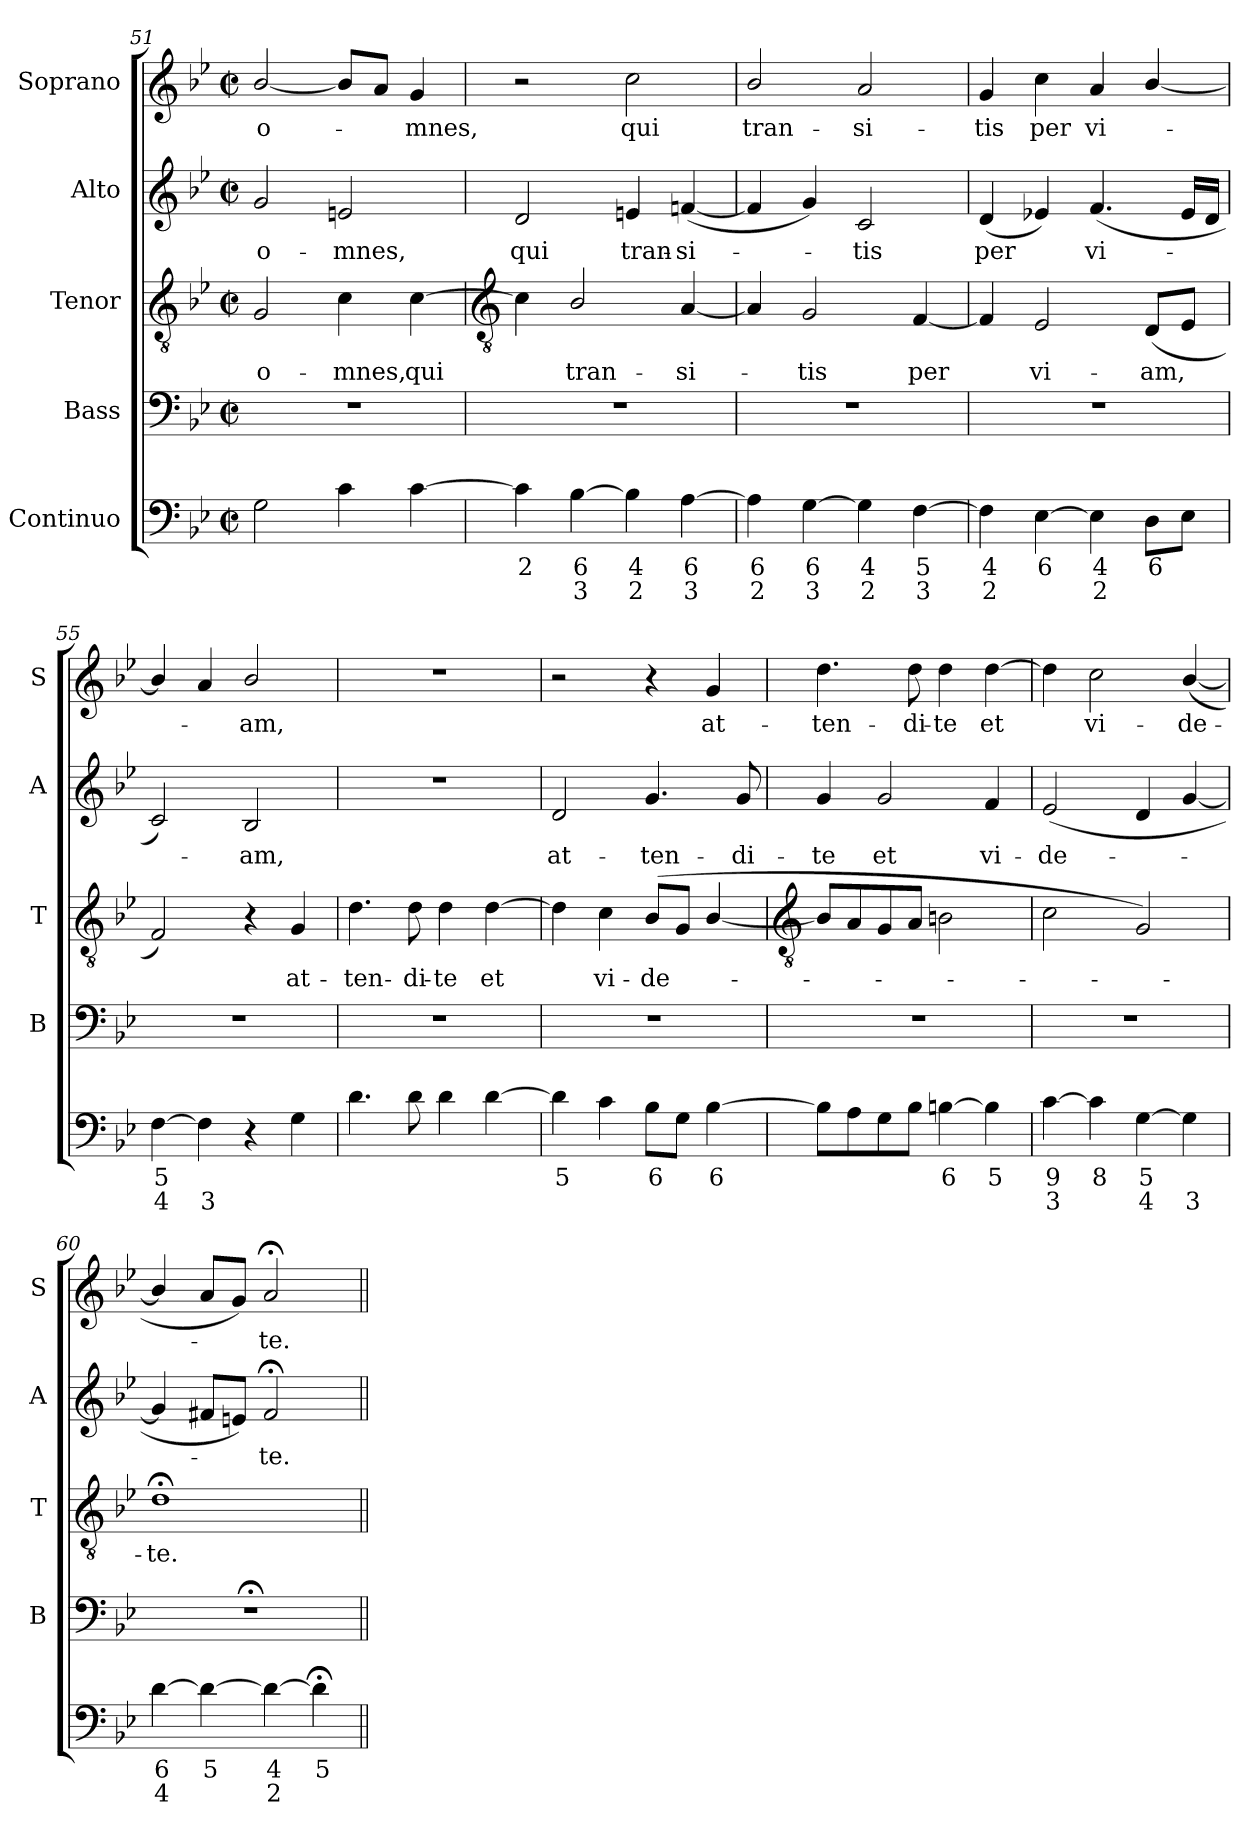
**kern	**text	**text	**kern	**kern	**text	**kern	**text	**kern	**text
*part5	*part5	*part5	*part4	*part3	*part3	*part2	*part2	*part1	*part1
*staff5	*staff5	*staff5	*staff4	*staff3	*staff3	*staff2	*staff2	*staff1	*staff1
*I"Continuo	*	*	*I"Bass	*I"Tenor	*	*I"Alto	*	*I"Soprano	*
*	*	*	*I'B	*I'T	*	*I'A	*	*I'S	*
*clefF4	*	*	*clefF4	*clefGv2	*	*clefG2	*	*clefG2	*
*k[b-e-]	*	*	*k[b-e-]	*k[b-e-]	*	*k[b-e-]	*	*k[b-e-]	*
*B-:	*	*	*B-:	*B-:	*	*B-:	*	*B-:	*
*M2/2	*	*	*M2/2	*M2/2	*	*M2/2	*	*M2/2	*
*met(c|)	*	*	*met(c|)	*met(c|)	*	*met(c|)	*	*met(c|)	*
=51	=51	=51	=51	=51	=51	=51	=51	=51	=51
!	!	!	!	!	!LO:LY:b	!	!LO:LY:b	!	!LO:LY:b
2G	.	.	1r	2G	o-	2g	o-	[2b-/	o-
!	!	!	!	!	!LO:LY:b	!	!LO:LY:b	!	!
4c	.	.	.	4c	-mnes,	2en	-mnes,	8b-/L]	.
.	.	.	.	.	.	.	.	8aJ	.
!	!	!	!	!	!LO:LY:b	!	!	!	!LO:LY:b
[4c	.	.	.	[4c	qui	.	.	4g	mnes,
!!LO:LB:g=z
=52	=52	=52	=52	=52	=52	=52	=52	=52	=52
*	*	*	*	*clefGv2	*	*	*	*	*
!	!LO:LY:b	!	!	!	!	!	!LO:LY:b	!	!
4c]	2	.	1r	4c]	.	2d	qui	2r	.
!	!LO:LY:b	!LO:LY:b	!	!	!LO:LY:b	!	!	!	!
[4B-	6	3	.	2B-/	tran-	.	.	.	.
!	!LO:LY:b	!LO:LY:b	!	!	!	!	!LO:LY:b	!	!LO:LY:b
4B-]	4	2	.	.	.	4en	tran-	2cc	qui
!	!LO:LY:b	!LO:LY:b	!	!	!LO:LY:b	!	!LO:LY:b	!	!
[4A	6	3	.	[4A	-si-	(<[4fn	-si-	.	.
=53	=53	=53	=53	=53	=53	=53	=53	=53	=53
!	!LO:LY:b	!LO:LY:b	!	!	!	!	!	!	!LO:LY:b
4A]	6	2	1r	4A]	.	4f]	.	2b-/	tran-
!	!LO:LY:b	!LO:LY:b	!	!	!LO:LY:b	!	!	!	!
[4G	6	3	.	2G	tis	4g)	.	.	.
!	!LO:LY:b	!LO:LY:b	!	!	!	!	!LO:LY:b	!	!LO:LY:b
4G]	4	2	.	.	.	2c	tis	2a	-si-
!	!LO:LY:b	!LO:LY:b	!	!	!LO:LY:b	!	!	!	!
[4F	5	3	.	[4F	per	.	.	.	.
=54	=54	=54	=54	=54	=54	=54	=54	=54	=54
!	!LO:LY:b	!LO:LY:b	!	!	!	!	!LO:LY:b	!	!LO:LY:b
4F]	4	2	1r	4F]	.	(<4d	per	4g	-tis
!	!LO:LY:b	!	!	!	!LO:LY:b	!	!	!	!LO:LY:b
[4E-	6	.	.	2E-	vi-	4e-X)	.	4cc	per
!	!LO:LY:b	!LO:LY:b	!	!	!	!	!LO:LY:b	!	!LO:LY:b
4E-]	4	2	.	.	.	(<4.f	vi-	4a	vi-
!	!LO:LY:b	!	!	!	!LO:LY:b	!	!	!	!
8DL	6	.	.	(<8DL	-am,	.	.	[4b-/	.
8E-J	.	.	.	8E-J	.	16e-LL	.	.	.
.	.	.	.	.	.	16dJJ	.	.	.
=55	=55	=55	=55	=55	=55	=55	=55	=55	=55
!	!LO:LY:b	!LO:LY:b	!	!	!	!	!	!	!
[4F	5	4	1r	2F)	.	2c)	.	4b-/]	.
!	!	!LO:LY:b	!	!	!	!	!	!	!
4F]	.	3	.	.	.	.	.	4a	.
!	!	!	!	!	!	!	!LO:LY:b	!	!LO:LY:b
4r	.	.	.	4r	.	2B-	am,	2b-/	am,
!	!	!	!	!	!LO:LY:b	!	!	!	!
4G	.	.	.	4G	at-	.	.	.	.
=56	=56	=56	=56	=56	=56	=56	=56	=56	=56
!	!	!	!	!	!LO:LY:b	!	!	!	!
4.d	.	.	1r	4.d	-ten-	1r	.	1r	.
!	!	!	!	!	!LO:LY:b	!	!	!	!
8d	.	.	.	8d	-di-	.	.	.	.
!	!	!	!	!	!LO:LY:b	!	!	!	!
4d	.	.	.	4d	-te	.	.	.	.
!	!	!	!	!	!LO:LY:b	!	!	!	!
[4d	.	.	.	[4d	et	.	.	.	.
=57	=57	=57	=57	=57	=57	=57	=57	=57	=57
!	!LO:LY:b	!LO:LY:b	!	!	!	!	!LO:LY:b	!	!
4d]	5	.	1r	4d]	.	2d	at-	2r	.
!	!	!	!	!	!LO:LY:b	!	!	!	!
4c	.	.	.	4c	vi-	.	.	.	.
!	!LO:LY:b	!	!	!	!LO:LY:b	!	!LO:LY:b	!	!
8B-L	6	.	.	(<8B-L	-de-	4.g	-ten-	4r	.
8GJ	.	.	.	8GJ	.	.	.	.	.
!	!LO:LY:b	!	!	!	!	!	!	!	!LO:LY:b
[4B-	6	.	.	[4B-/	.	.	.	4g	at-
!	!	!	!	!	!	!	!LO:LY:b	!	!
.	.	.	.	.	.	8g	-di-	.	.
!!LO:LB:g=z
=58	=58	=58	=58	=58	=58	=58	=58	=58	=58
*	*	*	*	*clefGv2	*	*	*	*	*
!	!	!	!	!	!	!	!LO:LY:b	!	!LO:LY:b
8B-L]	.	.	1r	8B-L]	.	4g	-te	4.dd	-ten-
8A	.	.	.	8A	.	.	.	.	.
!	!	!	!	!	!	!	!LO:LY:b	!	!
8G	.	.	.	8G	.	2g	et	.	.
!	!	!	!	!	!	!	!	!	!LO:LY:b
8B-J	.	.	.	8AJ	.	.	.	8dd	-di-
!	!LO:LY:b	!	!	!	!	!	!	!	!LO:LY:b
[4Bn	6	.	.	2Bn	.	.	.	4dd	-te
!	!LO:LY:b	!	!	!	!	!	!LO:LY:b	!	!LO:LY:b
4B]	5	.	.	.	.	4f	vi-	[4dd	et
=59	=59	=59	=59	=59	=59	=59	=59	=59	=59
!	!LO:LY:b	!LO:LY:b	!	!	!	!	!LO:LY:b	!	!
[4c	9	3	1r	2c	.	(<2e-	-de-	4dd]	.
!	!LO:LY:b	!	!	!	!	!	!	!	!LO:LY:b
4c]	8	.	.	.	.	.	.	2cc	vi-
!	!LO:LY:b	!LO:LY:b	!	!	!	!	!	!	!
[4G	5	4	.	2G)	.	4d	.	.	.
!	!	!LO:LY:b	!	!	!	!	!	!	!LO:LY:b
4G]	.	3	.	.	.	[4g	.	(<[4b-/	-de-
=60	=60	=60	=60	=60	=60	=60	=60	=60	=60
!	!LO:LY:b	!LO:LY:b	!	!	!LO:LY:b	!	!	!	!
[4d	6	4	1r;<	1d;<	te.	4g]	.	4b-/]	.
!	!LO:LY:b	!	!	!	!	!	!	!	!
4d_	5	.	.	.	.	8f#XL	.	8aL	.
.	.	.	.	.	.	8enJ)	.	8gJ)	.
!	!LO:LY:b	!LO:LY:b	!	!	!	!	!LO:LY:b	!	!LO:LY:b
4d_	4	2	.	.	.	2f#;<	te.	2a;<	te.
!	!LO:LY:b	!	!	!	!	!	!	!	!
4d;<]	5	.	.	.	.	.	.	.	.
=||	=||	=||	=||	=||	=||	=||	=||	=||	=||
*-	*-	*-	*-	*-	*-	*-	*-	*-	*-
